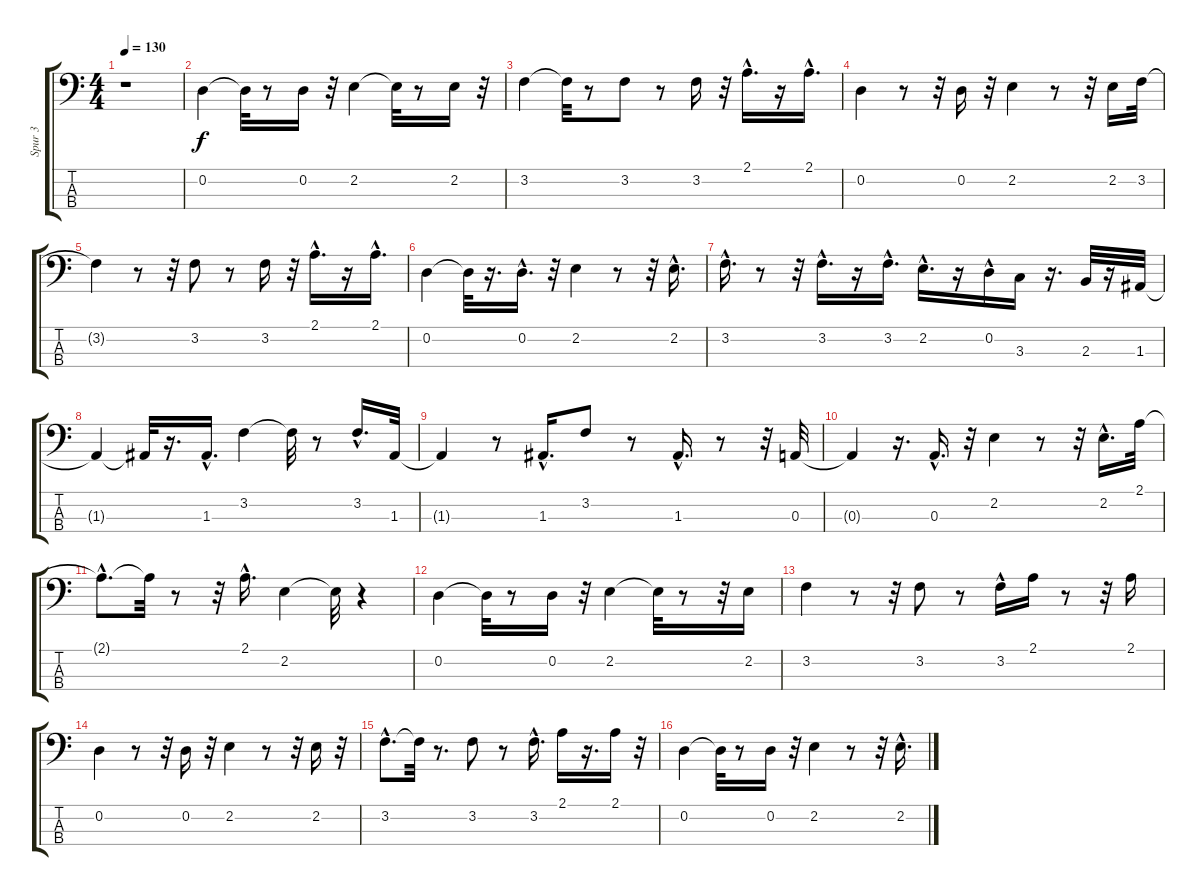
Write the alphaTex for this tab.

\track ("Spur 3" "Spur 3") {instrument fretlessbass}
\staff {score tabs}
\tuning (G2 D2 A1 E1) {hide}
\ts (4 4)
\tempo 130
\clef f4
\ks c
r.1{dy f} |
0.2.4 0.2{t}.32 r.8 0.2.16 r.32 2.2.4 2.2{t}.32 r.8 2.2.16 r.32 |
3.2.4 3.2{t}.32 r.8 3.2.8 r.8 3.2.16 r.32 2.1{hac}.16{d} r.16 2.1{hac}.16{d} |
0.2.4 r.8 r.32 0.2.16 r.32 2.2.4 r.8 r.32 2.2.16 3.2.32 |
3.2{t}.4 r.8 r.32 3.2.8 r.8 3.2.16 r.32 2.1{hac}.16{d} r.16 2.1{hac}.16{d} |
0.2.4 0.2{t}.32 r.16{d} 0.2{hac}.16{d} r.32 2.2.4 r.8 r.32 2.2{hac}.16{d} |
3.2{hac}.16{d} r.8 r.32 3.2{hac}.16{d} r.16 3.2{hac}.16{d} 2.2{hac}.16{d} r.16 0.2{hac}.16 3.3.16 r.16{d} 2.3.32 r.16 1.3.32 |
1.3{t}.4 1.3{t}.32 r.16{d} 1.3{hac}.16{d} 3.2.4 3.2{t}.32 r.8 3.2{hac}.16{d} 1.3.32 |
1.3{t}.4 r.8 1.3{hac}.16{d} 3.2.8 r.8 1.3{hac}.16{d} r.8 r.32 0.3.32 |
0.3{t}.4 r.16{d} 0.3{hac}.16{d} r.32 2.2.4 r.8 r.32 2.2{hac}.16{d} 2.1.32 |
2.1{hac t}.8{d} 2.1{t}.32 r.8 r.32 2.1{hac}.16{d} 2.2.4 2.2{t}.32 r.4 |
0.2.4 0.2{t}.32 r.8 0.2.16 r.32 2.2.4 2.2{t}.32 r.8 r.32 2.2.16 |
3.2.4 r.8 r.32 3.2.8 r.8 3.2{hac}.16 2.1.16 r.8 r.32 2.1.16 |
0.2.4 r.8 r.32 0.2.16 r.32 2.2.4 r.8 r.32 2.2.16 r.32 |
3.2{hac}.8{d} 3.2{t}.32 r.8{d} 3.2.8 r.8 3.2{hac}.16{d} 2.1.16 r.16{d} 2.1.16 r.32 |
0.2.4 0.2{t}.32 r.8 0.2.16 r.32 2.2.4 r.8 r.32 2.2{hac}.16{d}
